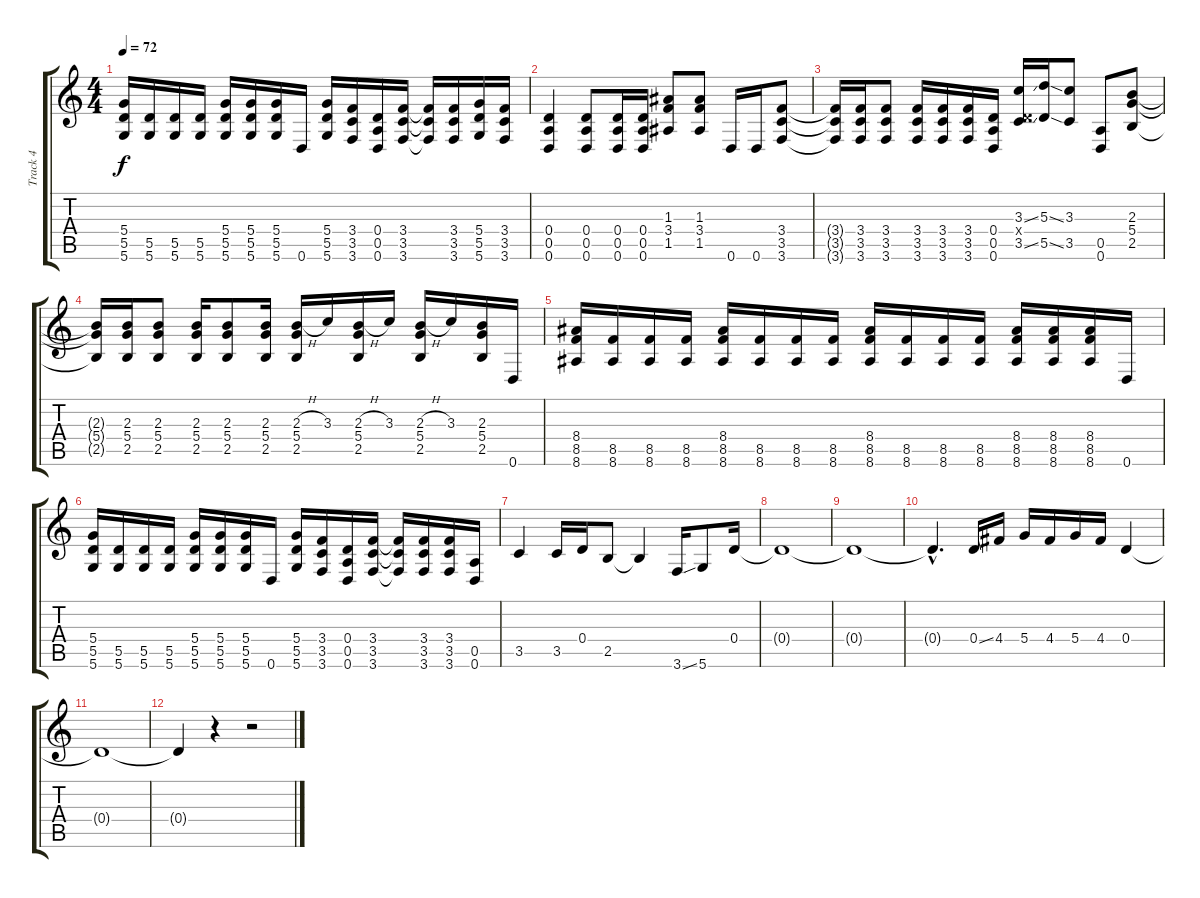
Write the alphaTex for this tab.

\track ("Track 4" "Track 4") {instrument distortionguitar}
\staff {score tabs}
\tuning (D4 D4 A3 D3 A2 D2) {hide}
\ts (4 4)
\tempo 72
\clef g2
\ks c
(5.4 5.5 5.6).16{dy f} (5.5 5.6).16 (5.5 5.6).16 (5.5 5.6).16 (5.4 5.5 5.6).16 (5.4 5.5 5.6).16 (5.4 5.5 5.6).16 0.6.16 (5.4 5.5 5.6).16 (3.4 3.5 3.6).16 (0.4 0.5 0.6).16 (3.4 3.5 3.6).16 (3.4{t} 3.5{t} 3.6{t}).16 (3.4 3.5 3.6).16 (5.4 5.5 5.6).16 (3.4 3.5 3.6).16 |
(0.4 0.5 0.6).4 (0.4 0.5 0.6).8 (0.4 0.5 0.6).16 (0.4 0.5 0.6).16 (1.3 3.4 1.5).8 (1.3 3.4 1.5).8 0.6.16 0.6.16 (3.4 3.5 3.6).8 |
(3.4{t} 3.5{t} 3.6{t}).16 (3.4 3.5 3.6).16 (3.4 3.5 3.6).8 (3.4 3.5 3.6).16 (3.4 3.5 3.6).16 (3.4 3.5 3.6).16 (0.4 0.5 0.6).16 (3.3{ss} 0.4{x} 3.5{ss}).16 (5.3{ss} 5.5{ss}).16 (3.3 3.5).8 (0.5 0.6).8 (2.3 5.4 2.5).8 |
(2.3{t} 5.4{t} 2.5{t}).16 (2.3 5.4 2.5).16 (2.3 5.4 2.5).8 (2.3 5.4 2.5).16 (2.3 5.4 2.5).8 (2.3 5.4 2.5).16 (2.3{h} 5.4 2.5).16 3.3.16 (2.3{h} 5.4 2.5).16 3.3.16 (2.3{h} 5.4 2.5).16 3.3.16 (2.3 5.4 2.5).16 0.6.16 |
(8.4 8.5 8.6).16 (8.5 8.6).16 (8.5 8.6).16 (8.5 8.6).16 (8.4 8.5 8.6).16 (8.5 8.6).16 (8.5 8.6).16 (8.5 8.6).16 (8.4 8.5 8.6).16 (8.5 8.6).16 (8.5 8.6).16 (8.5 8.6).16 (8.4 8.5 8.6).16 (8.4 8.5 8.6).16 (8.4 8.5 8.6).16 0.6.16 |
(5.4 5.5 5.6).16 (5.5 5.6).16 (5.5 5.6).16 (5.5 5.6).16 (5.4 5.5 5.6).16 (5.4 5.5 5.6).16 (5.4 5.5 5.6).16 0.6.16 (5.4 5.5 5.6).16 (3.4 3.5 3.6).16 (0.4 0.5 0.6).16 (3.4 3.5 3.6).16 (3.4{t} 3.5{t} 3.6{t}).16 (3.4 3.5 3.6).16 (3.4 3.5 3.6).16 (0.5 0.6).16 |
3.5.4 3.5.16 0.4.16 2.5.8 2.5{t}.4 3.6{ss}.16 5.6.8 0.4.16 |
0.4{t}.1 |
0.4{t}.1 |
0.4{hac t}.4{d} 0.4{ss}.16 4.4.16 5.4.16 4.4.16 5.4.16 4.4.16 0.4.4 |
0.4{t}.1 |
0.4{t}.4 r.4 r.2
